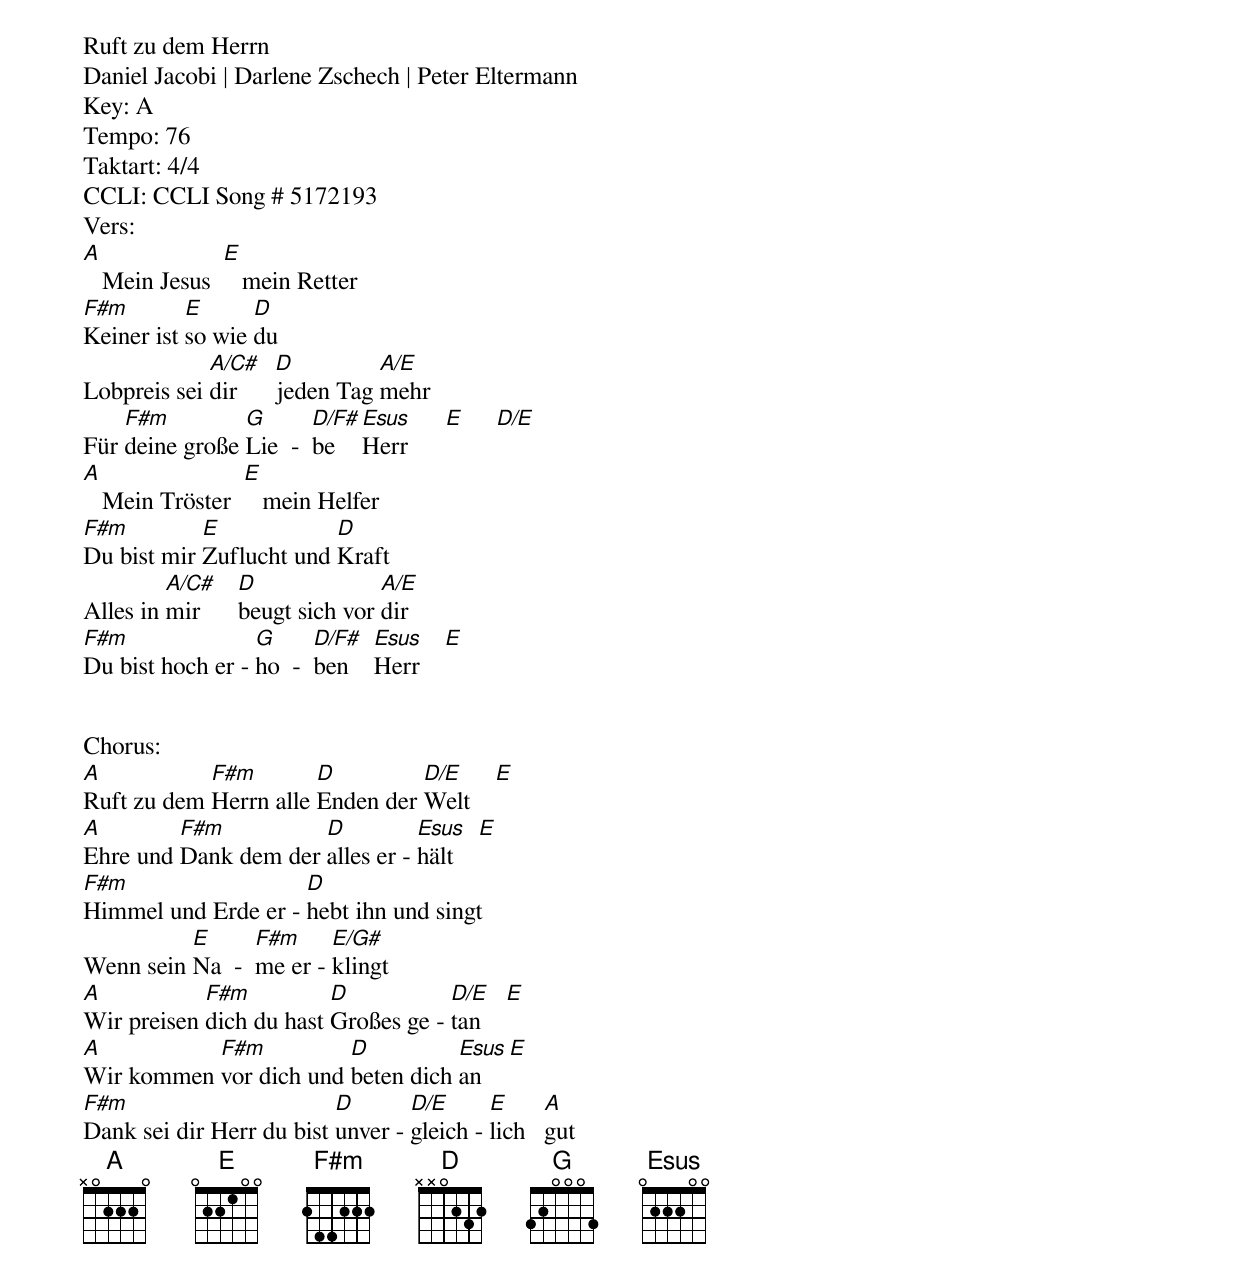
Ruft zu dem Herrn
Daniel Jacobi | Darlene Zschech | Peter Eltermann
Key: A
Tempo: 76
Taktart: 4/4
CCLI: CCLI Song # 5172193
Vers:
[A]   Mein Jesus  [E]   mein Retter
[F#m]Keiner ist [E]so wie [D]du
Lobpreis sei [A/C#]dir      [D]jeden Tag [A/E]mehr
Für [F#m]deine große [G]Lie  -  [D/F#]be    [Esus]Herr      [E]     [D/E]
[A]   Mein Tröster  [E]   mein Helfer
[F#m]Du bist mir [E]Zuflucht und [D]Kraft
Alles in [A/C#]mir      [D]beugt sich vor [A/E]dir
[F#m]Du bist hoch er - [G]ho  -  [D/F#]ben    [Esus]Herr    [E]


Chorus:
[A]Ruft zu dem [F#m]Herrn alle [D]Enden der [D/E]Welt    [E]
[A]Ehre und [F#m]Dank dem der [D]alles er - [Esus]hält    [E]
[F#m]Himmel und Erde er - [D]hebt ihn und singt
Wenn sein [E]Na  -  [F#m]me er - [E/G#]klingt
[A]Wir preisen [F#m]dich du hast [D]Großes ge - [D/E]tan    [E]
[A]Wir kommen [F#m]vor dich und [D]beten dich [Esus]an    [E]
[F#m]Dank sei dir Herr du bist [D]unver - [D/E]gleich - [E]lich   [A]gut
